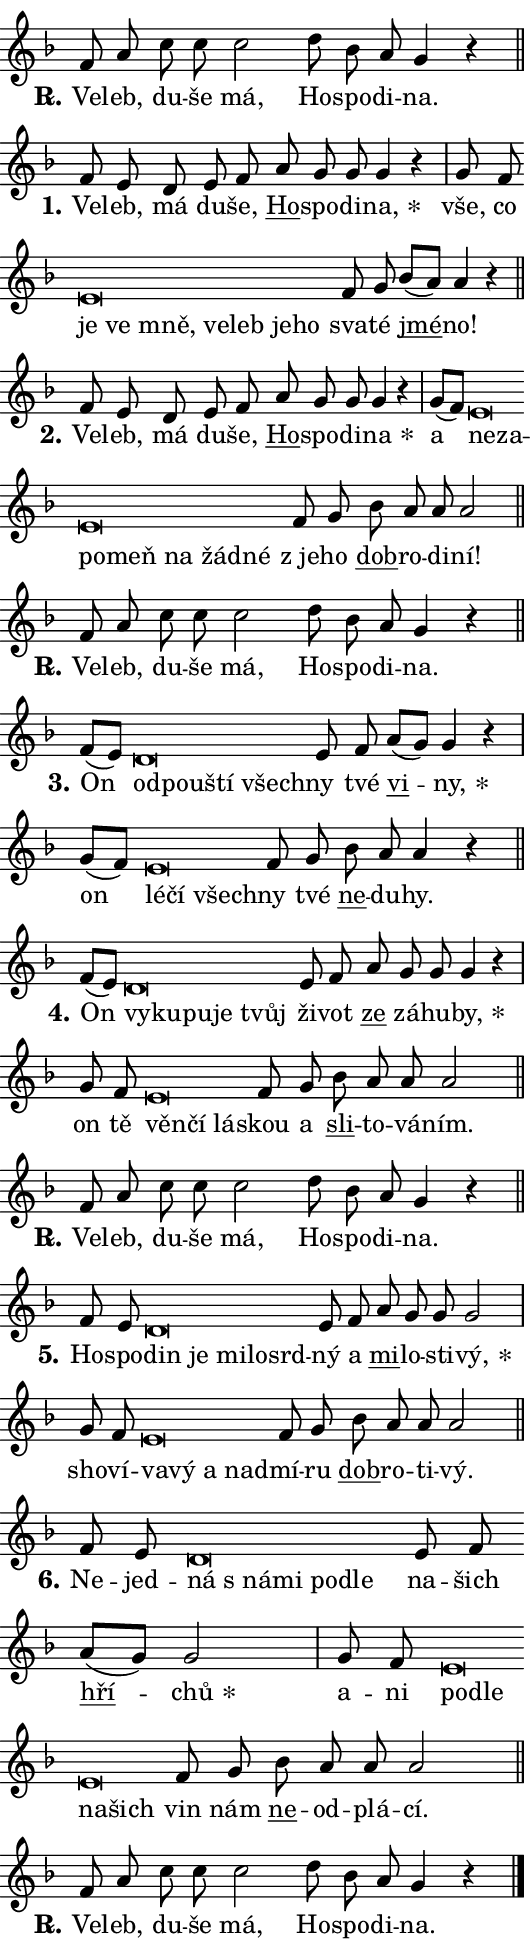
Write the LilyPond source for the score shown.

\version "2.24.0"
\header { tagline = "" }
\paper {
  indent = 0\cm
  top-margin = 0\cm
  right-margin = 0.13\cm % to fit lyric hyphens
  bottom-margin = 0\cm
  left-margin = 0\cm
  paper-width = 9\cm
  page-breaking = #ly:one-page-breaking
  system-system-spacing.basic-distance = #11
  score-system-spacing.basic-distance = #11
  ragged-last = ##f
}


%% Author: Thomas Morley
%% https://lists.gnu.org/archive/html/lilypond-user/2020-05/msg00002.html
#(define (line-position grob)
"Returns position of @var[grob} in current system:
   @code{'start}, if at first time-step
   @code{'end}, if at last time-step
   @code{'middle} otherwise
"
  (let* ((col (ly:item-get-column grob))
         (ln (ly:grob-object col 'left-neighbor))
         (rn (ly:grob-object col 'right-neighbor))
         (col-to-check-left (if (ly:grob? ln) ln col))
         (col-to-check-right (if (ly:grob? rn) rn col))
         (break-dir-left
           (and
             (ly:grob-property col-to-check-left 'non-musical #f)
             (ly:item-break-dir col-to-check-left)))
         (break-dir-right
           (and
             (ly:grob-property col-to-check-right 'non-musical #f)
             (ly:item-break-dir col-to-check-right))))
        (cond ((eqv? 1 break-dir-left) 'start)
              ((eqv? -1 break-dir-right) 'end)
              (else 'middle))))

#(define (tranparent-at-line-position vctor)
  (lambda (grob)
  "Relying on @code{line-position} select the relevant enry from @var{vctor}.
Used to determine transparency,"
    (case (line-position grob)
      ((end) (not (vector-ref vctor 0)))
      ((middle) (not (vector-ref vctor 1)))
      ((start) (not (vector-ref vctor 2))))))

noteHeadBreakVisibility =
#(define-music-function (break-visibility)(vector?)
"Makes @code{NoteHead}s transparent relying on @var{break-visibility}"
#{
  \override NoteHead.transparent =
    #(tranparent-at-line-position break-visibility)
#})

#(define delete-ledgers-for-transparent-note-heads
  (lambda (grob)
    "Reads whether a @code{NoteHead} is transparent.
If so this @code{NoteHead} is removed from @code{'note-heads} from
@var{grob}, which is supposed to be @code{LedgerLineSpanner}.
As a result ledgers are not printed for this @code{NoteHead}"
    (let* ((nhds-array (ly:grob-object grob 'note-heads))
           (nhds-list
             (if (ly:grob-array? nhds-array)
                 (ly:grob-array->list nhds-array)
                 '()))
           ;; Relies on the transparent-property being done before
           ;; Staff.LedgerLineSpanner.after-line-breaking is executed.
           ;; This is fragile ...
           (to-keep
             (remove
               (lambda (nhd)
                 (ly:grob-property nhd 'transparent #f))
               nhds-list)))
      ;; TODO find a better method to iterate over grob-arrays, similiar
      ;; to filter/remove etc for lists
      ;; For now rebuilt from scratch
      (set! (ly:grob-object grob 'note-heads)  '())
      (for-each
        (lambda (nhd)
          (ly:pointer-group-interface::add-grob grob 'note-heads nhd))
        to-keep))))

squashNotes = {
  \override NoteHead.X-extent = #'(-0.2 . 0.2)
  \override NoteHead.Y-extent = #'(-0.75 . 0)
  \override NoteHead.stencil =
    #(lambda (grob)
       (let ((pos (ly:grob-property grob 'staff-position)))
         (begin
           (if (< pos -7) (display "ERROR: Lower brevis then expected\n") (display ""))
           (if (<= pos -6) ly:text-interface::print ly:note-head::print))))
}
unSquashNotes = {
  \revert NoteHead.X-extent
  \revert NoteHead.Y-extent
  \revert NoteHead.stencil
}

hideNotes = \noteHeadBreakVisibility #begin-of-line-visible
unHideNotes = \noteHeadBreakVisibility #all-visible

% work-around for resetting accidentals
% https://lilypond.org/doc/v2.23/Documentation/notation/displaying-rhythms#unmetered-music
cadenzaMeasure = {
  \cadenzaOff
  \partial 1024 s1024
  \cadenzaOn
}

#(define-markup-command (accent layout props text) (markup?)
  "Underline accented syllable"
  (interpret-markup layout props
    #{\markup \override #'(offset . 4.3) \underline { #text }#}))

responsum = \markup \concat {
  "R" \hspace #-1.05 \path #0.1 #'((moveto 0 0.07) (lineto 0.9 0.8)) \hspace #0.05 "."
}

spaceSize = #0.6828661417322834 % exact space size for TeX Gyre Schola

\layout {
  \context {
    \Staff
    \remove "Time_signature_engraver"
    \override LedgerLineSpanner.after-line-breaking = #delete-ledgers-for-transparent-note-heads
  }
  \context {
    \Lyrics {
      \override LyricSpace.minimum-distance = \spaceSize
      \override LyricText.font-name = #"TeX Gyre Schola"
      \override LyricText.font-size = 1
      \override StanzaNumber.font-name = #"TeX Gyre Schola Bold"
      \override StanzaNumber.font-size = 1
    }
  }
  \context {
    \Score 
    \override NoteHead.text =
      #(lambda (grob) 
        (let ((pos (ly:grob-property grob 'staff-position)))
          #{\markup {
            \combine
              \halign #-0.55 \raise #(if (= pos -6) 0 0.5) \override #'(thickness . 2) \draw-line #'(3.2 . 0)
              \musicglyph "noteheads.sM1"
          }#}))
  }
}

% magnetic-lyrics.ily
%
%   written by
%     Jean Abou Samra <jean@abou-samra.fr>
%     Werner Lemberg <wl@gnu.org>
%
%   adapted by
%     Jiri Hon <jiri.hon@gmail.com>
%
% Version 2022-Apr-15

% https://www.mail-archive.com/lilypond-user@gnu.org/msg149350.html

#(define (Left_hyphen_pointer_engraver context)
   "Collect syllable-hyphen-syllable occurrences in lyrics and store
them in properties.  This engraver only looks to the left.  For
example, if the lyrics input is @code{foo -- bar}, it does the
following.

@itemize @bullet
@item
Set the @code{text} property of the @code{LyricHyphen} grob between
@q{foo} and @q{bar} to @code{foo}.

@item
Set the @code{left-hyphen} property of the @code{LyricText} grob with
text @q{foo} to the @code{LyricHyphen} grob between @q{foo} and
@q{bar}.
@end itemize

Use this auxiliary engraver in combination with the
@code{lyric-@/text::@/apply-@/magnetic-@/offset!} hook."
   (let ((hyphen #f)
         (text #f))
     (make-engraver
      (acknowledgers
       ((lyric-syllable-interface engraver grob source-engraver)
        (set! text grob)))
      (end-acknowledgers
       ((lyric-hyphen-interface engraver grob source-engraver)
        ;(when (not (grob::has-interface grob 'lyric-space-interface))
          (set! hyphen grob)));)
      ((stop-translation-timestep engraver)
       (when (and text hyphen)
         (ly:grob-set-object! text 'left-hyphen hyphen))
       (set! text #f)
       (set! hyphen #f)))))

#(define (lyric-text::apply-magnetic-offset! grob)
   "If the space between two syllables is less than the value in
property @code{LyricText@/.details@/.squash-threshold}, move the right
syllable to the left so that it gets concatenated with the left
syllable.

Use this function as a hook for
@code{LyricText@/.after-@/line-@/breaking} if the
@code{Left_@/hyphen_@/pointer_@/engraver} is active."
   (let ((hyphen (ly:grob-object grob 'left-hyphen #f)))
     (when hyphen
       (let ((left-text (ly:spanner-bound hyphen LEFT)))
         (when (grob::has-interface left-text 'lyric-syllable-interface)
           (let* ((common (ly:grob-common-refpoint grob left-text X))
                  (this-x-ext (ly:grob-extent grob common X))
                  (left-x-ext
                   (begin
                     ;; Trigger magnetism for left-text.
                     (ly:grob-property left-text 'after-line-breaking)
                     (ly:grob-extent left-text common X)))
                  ;; `delta` is the gap width between two syllables.
                  (delta (- (interval-start this-x-ext)
                            (interval-end left-x-ext)))
                  (details (ly:grob-property grob 'details))
                  (threshold (assoc-get 'squash-threshold details 0.2)))
             (when (< delta threshold)
               (let* (;; We have to manipulate the input text so that
                      ;; ligatures crossing syllable boundaries are not
                      ;; disabled.  For languages based on the Latin
                      ;; script this is essentially a beautification.
                      ;; However, for non-Western scripts it can be a
                      ;; necessity.
                      (lt (ly:grob-property left-text 'text))
                      (rt (ly:grob-property grob 'text))
                      (is-space (grob::has-interface hyphen 'lyric-space-interface))
                      (space (if is-space " " ""))
                      (extra-delta (if is-space spaceSize 0))
                      ;; Append new syllable.
                      (ltrt-space (if (and (string? lt) (string? rt))
                                (string-append lt space rt)
                                (make-concat-markup (list lt space rt))))
                      ;; Right-align `ltrt` to the right side.
                      (ltrt-space-markup (grob-interpret-markup
                               grob
                               (make-translate-markup
                                (cons (interval-length this-x-ext) 0)
                                (make-right-align-markup ltrt-space)))))
                 (begin
                   ;; Don't print `left-text`.
                   (ly:grob-set-property! left-text 'stencil #f)
                   ;; Set text and stencil (which holds all collected
                   ;; syllables so far) and shift it to the left.
                   (ly:grob-set-property! grob 'text ltrt-space)
                   (ly:grob-set-property! grob 'stencil ltrt-space-markup)
                   (ly:grob-translate-axis! grob (- (- delta extra-delta)) X))))))))))


#(define (lyric-hyphen::displace-bounds-first grob)
   ;; Make very sure this callback isn't triggered too early.
   (let ((left (ly:spanner-bound grob LEFT))
         (right (ly:spanner-bound grob RIGHT)))
     (ly:grob-property left 'after-line-breaking)
     (ly:grob-property right 'after-line-breaking)
     (ly:lyric-hyphen::print grob)))

squashThreshold = #0.4

\layout {
  \context {
    \Lyrics
    \consists #Left_hyphen_pointer_engraver
    \override LyricText.after-line-breaking =
      #lyric-text::apply-magnetic-offset!
    \override LyricHyphen.stencil = #lyric-hyphen::displace-bounds-first
    \override LyricText.details.squash-threshold = \squashThreshold
    \override LyricHyphen.minimum-distance = 0
    \override LyricHyphen.minimum-length = \squashThreshold
  }
}

squashText = \override LyricText.details.squash-threshold = 9999
unSquashText = \override LyricText.details.squash-threshold = \squashThreshold

leftText = \override LyricText.self-alignment-X = #LEFT
unLeftText = \revert LyricText.self-alignment-X

starOffset = #(lambda (grob) 
                (let ((x_offset (ly:self-alignment-interface::aligned-on-x-parent grob)))
                  (if (= x_offset 0) 0 (+ x_offset 1.2))))

star = #(define-music-function (syllable)(string?)
"Append star separator at the end of a syllable"
#{
  \once \override LyricText.X-offset = #starOffset
  \lyricmode { \markup {
    #syllable
    \override #'((font-name . "TeX Gyre Schola Bold")) \hspace #0.2 \lower #0.65 \larger "*"
  } }
#})

starAccent = #(define-music-function (syllable)(string?)
"Append star separator at the end of a syllable and make accent"
#{
  \once \override LyricText.X-offset = #starOffset
  \lyricmode { \markup {
    \accent #syllable
    \override #'((font-name . "TeX Gyre Schola Bold")) \hspace #0.2 \lower #0.65 \larger "*"
  } }
#})

breath = #(define-music-function (syllable)(string?)
"Append breathing indicator at the end of a syllable"
#{
  \lyricmode { \markup { #syllable "+" } }
#})

optionalBreath = #(define-music-function (syllable)(string?)
"Append optional breathing indicator at the end of a syllable"
#{
  \lyricmode { \markup { #syllable "(+)" } }
#})


\score {
    <<
        \new Voice = "melody" { \cadenzaOn \key f \major \relative { f'8 a c c c2 \bar "" d8 bes a g4 r \cadenzaMeasure \bar "||" \break } }
        \new Lyrics \lyricsto "melody" { \lyricmode { \set stanza = \responsum
Ve -- leb, du -- še má, Ho -- spo -- di -- na. } }
    >>
    \layout {}
}

\score {
    <<
        \new Voice = "melody" { \cadenzaOn \key f \major \relative { f'8 e d e8 f \bar "" a g g g4 r \cadenzaMeasure \bar "|" g8 f \bar "" \squashNotes e\breve*1/16 \hideNotes \breve*1/16 \bar "" \breve*1/16 \bar "" \breve*1/16 \bar "" \breve*1/16 \bar "" \breve*1/16 \breve*1/16 \bar "" \unHideNotes \unSquashNotes f8 g \bar "" bes[( a)] a4 r \cadenzaMeasure \bar "||" \break } }
        \new Lyrics \lyricsto "melody" { \lyricmode { \set stanza = "1."
Ve -- leb, má du -- še, \markup \accent Ho -- spo -- di -- \star na, vše, co \leftText je \squashText ve mně, ve -- leb je -- ho \unLeftText \unSquashText sva -- té \markup \accent jmé -- no! } }
    >>
    \layout {}
}

\score {
    <<
        \new Voice = "melody" { \cadenzaOn \key f \major \relative { f'8 e d e8 f \bar "" a g g g4 r \cadenzaMeasure \bar "|" g8[( f)] \bar "" \squashNotes e\breve*1/16 \hideNotes \breve*1/16 \bar "" \breve*1/16 \bar "" \breve*1/16 \bar "" \breve*1/16 \bar "" \breve*1/16 \breve*1/16 \bar "" \unHideNotes \unSquashNotes f8 g \bar "" bes a a a2 \cadenzaMeasure \bar "||" \break } }
        \new Lyrics \lyricsto "melody" { \lyricmode { \set stanza = "2."
Ve -- leb, má du -- še, \markup \accent Ho -- spo -- di -- \star na a \leftText ne -- \squashText za -- po -- meň na žád -- né \unLeftText \unSquashText "z je" -- ho \markup \accent dob -- ro -- di -- ní! } }
    >>
    \layout {}
}

\score {
    <<
        \new Voice = "melody" { \cadenzaOn \key f \major \relative { f'8 a c c c2 \bar "" d8 bes a g4 r \cadenzaMeasure \bar "||" \break } }
        \new Lyrics \lyricsto "melody" { \lyricmode { \set stanza = \responsum
Ve -- leb, du -- še má, Ho -- spo -- di -- na. } }
    >>
    \layout {}
}

\score {
    <<
        \new Voice = "melody" { \cadenzaOn \key f \major \relative { f'8[( e)] \bar "" \squashNotes d\breve*1/16 \hideNotes \breve*1/16 \bar "" \breve*1/16 \breve*1/16 \bar "" \unHideNotes \unSquashNotes e8 f \bar "" a[( g)] g4 r \cadenzaMeasure \bar "|" g8[( f)] \bar "" \squashNotes e\breve*1/16 \hideNotes \breve*1/16 \breve*1/16 \bar "" \unHideNotes \unSquashNotes f8 g \bar "" bes a a4 r \cadenzaMeasure \bar "||" \break } }
        \new Lyrics \lyricsto "melody" { \lyricmode { \set stanza = "3."
On \leftText od -- \squashText pou -- ští všech -- \unLeftText \unSquashText ny tvé \markup \accent vi -- \star ny, on \leftText lé -- \squashText čí všech -- \unLeftText \unSquashText ny tvé \markup \accent ne -- du -- hy. } }
    >>
    \layout {}
}

\score {
    <<
        \new Voice = "melody" { \cadenzaOn \key f \major \relative { f'8[( e)] \bar "" \squashNotes d\breve*1/16 \hideNotes \breve*1/16 \bar "" \breve*1/16 \bar "" \breve*1/16 \breve*1/16 \bar "" \unHideNotes \unSquashNotes e8 f \bar "" a g g g4 r \cadenzaMeasure \bar "|" g8 f \bar "" \squashNotes e\breve*1/16 \hideNotes \breve*1/16 \breve*1/16 \bar "" \unHideNotes \unSquashNotes f8 g \bar "" bes a a a2 \cadenzaMeasure \bar "||" \break } }
        \new Lyrics \lyricsto "melody" { \lyricmode { \set stanza = "4."
On \leftText vy -- \squashText ku -- pu -- je tvůj \unLeftText \unSquashText ži -- vot \markup \accent ze zá -- hu -- \star by, on tě \leftText věn -- \squashText čí lá -- \unLeftText \unSquashText skou a \markup \accent sli -- to -- vá -- ním. } }
    >>
    \layout {}
}

\score {
    <<
        \new Voice = "melody" { \cadenzaOn \key f \major \relative { f'8 a c c c2 \bar "" d8 bes a g4 r \cadenzaMeasure \bar "||" \break } }
        \new Lyrics \lyricsto "melody" { \lyricmode { \set stanza = \responsum
Ve -- leb, du -- še má, Ho -- spo -- di -- na. } }
    >>
    \layout {}
}

\score {
    <<
        \new Voice = "melody" { \cadenzaOn \key f \major \relative { f'8 e \bar "" \squashNotes d\breve*1/16 \hideNotes \breve*1/16 \bar "" \breve*1/16 \bar "" \breve*1/16 \breve*1/16 \bar "" \unHideNotes \unSquashNotes e8 f \bar "" a g g g2 \cadenzaMeasure \bar "|" g8 f \bar "" \squashNotes e\breve*1/16 \hideNotes \breve*1/16 \bar "" \breve*1/16 \breve*1/16 \bar "" \unHideNotes \unSquashNotes f8 g \bar "" bes a a a2 \cadenzaMeasure \bar "||" \break } }
        \new Lyrics \lyricsto "melody" { \lyricmode { \set stanza = "5."
Ho -- spo -- \leftText din \squashText je mi -- lo -- srd -- \unLeftText \unSquashText ný a \markup \accent mi -- lo -- sti -- \star vý, sho -- ví -- \leftText va -- \squashText vý a nad -- \unLeftText \unSquashText mí -- ru \markup \accent dob -- ro -- ti -- vý. } }
    >>
    \layout {}
}

\score {
    <<
        \new Voice = "melody" { \cadenzaOn \key f \major \relative { f'8 e \bar "" \squashNotes d\breve*1/16 \hideNotes \breve*1/16 \bar "" \breve*1/16 \bar "" \breve*1/16 \breve*1/16 \bar "" \unHideNotes \unSquashNotes e8 f \bar "" a[( g)] g2 \cadenzaMeasure \bar "|" g8 f \bar "" \squashNotes e\breve*1/16 \hideNotes \breve*1/16 \bar "" \breve*1/16 \breve*1/16 \bar "" \unHideNotes \unSquashNotes f8 g \bar "" bes a a a2 \cadenzaMeasure \bar "||" \break } }
        \new Lyrics \lyricsto "melody" { \lyricmode { \set stanza = "6."
Ne -- jed -- \leftText ná \squashText "s ná" -- mi po -- dle \unLeftText \unSquashText na -- šich \markup \accent hří -- \star chů a -- ni \leftText po -- \squashText dle na -- šich \unLeftText \unSquashText vin nám \markup \accent ne -- od -- plá -- cí. } }
    >>
    \layout {}
}

\score {
    <<
        \new Voice = "melody" { \cadenzaOn \key f \major \relative { f'8 a c c c2 \bar "" d8 bes a g4 r \cadenzaMeasure \bar "||" \break } \bar "|." }
        \new Lyrics \lyricsto "melody" { \lyricmode { \set stanza = \responsum
Ve -- leb, du -- še má, Ho -- spo -- di -- na. } }
    >>
    \layout {}
}
